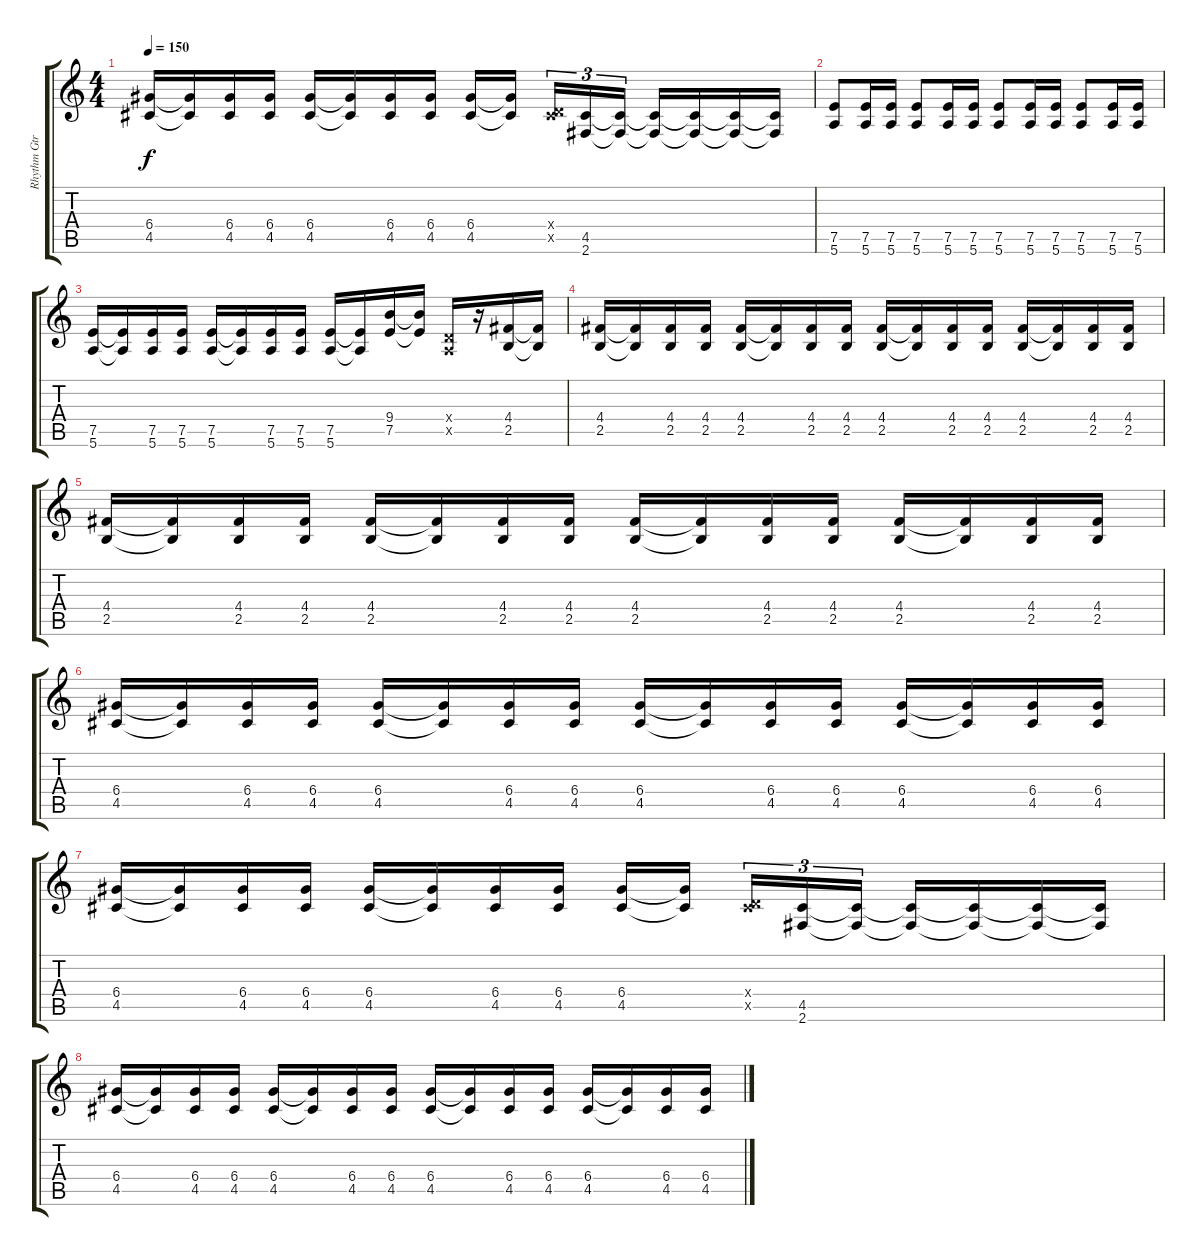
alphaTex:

\track ("Rhythm Gtr" "Rhythm Gtr") {instrument overdrivenguitar}
\staff {score tabs}
\tuning (E4 B3 G3 D3 A2 E2) {hide}
\ts (4 4)
\tempo 150
\clef g2
\ks c
(6.4 4.5).16{dy f} (6.4{t} 4.5{t}).16 (6.4 4.5).16 (6.4 4.5).16 (6.4 4.5).16 (6.4{t} 4.5{t}).16 (6.4 4.5).16 (6.4 4.5).16 (6.4 4.5).16 (6.4{t} 4.5{t}).16{beam splitsecondary} (0.4{x} 4.5{x}).16{tu (3 2)} (4.5 2.6).16{tu (3 2)} (4.5{t} 2.6{t}).16{tu (3 2)} (4.5{t} 2.6{t}).16 (4.5{t} 2.6{t}).16 (4.5{t} 2.6{t}).16 (4.5{t} 2.6{t}).16 |
(7.5 5.6).8 (7.5 5.6).16 (7.5 5.6).16 (7.5 5.6).8 (7.5 5.6).16 (7.5 5.6).16 (7.5 5.6).8 (7.5 5.6).16 (7.5 5.6).16 (7.5 5.6).8 (7.5 5.6).16 (7.5 5.6).16 |
(7.5 5.6).16 (7.5{t} 5.6{t}).16 (7.5 5.6).16 (7.5 5.6).16 (7.5 5.6).16 (7.5{t} 5.6{t}).16 (7.5 5.6).16 (7.5 5.6).16 (7.5 5.6).16 (7.5{t} 5.6{t}).16 (9.4 7.5).16 (9.4{t} 7.5{t}).16 (0.4{x} 0.5{x}).16 r.16 (4.4 2.5).16 (4.4{t} 2.5{t}).16 |
(4.4 2.5).16 (4.4{t} 2.5{t}).16 (4.4 2.5).16 (4.4 2.5).16 (4.4 2.5).16 (4.4{t} 2.5{t}).16 (4.4 2.5).16 (4.4 2.5).16 (4.4 2.5).16 (4.4{t} 2.5{t}).16 (4.4 2.5).16 (4.4 2.5).16 (4.4 2.5).16 (4.4{t} 2.5{t}).16 (4.4 2.5).16 (4.4 2.5).16 |
(4.4 2.5).16 (4.4{t} 2.5{t}).16 (4.4 2.5).16 (4.4 2.5).16 (4.4 2.5).16 (4.4{t} 2.5{t}).16 (4.4 2.5).16 (4.4 2.5).16 (4.4 2.5).16 (4.4{t} 2.5{t}).16 (4.4 2.5).16 (4.4 2.5).16 (4.4 2.5).16 (4.4{t} 2.5{t}).16 (4.4 2.5).16 (4.4 2.5).16 |
(6.4 4.5).16 (6.4{t} 4.5{t}).16 (6.4 4.5).16 (6.4 4.5).16 (6.4 4.5).16 (6.4{t} 4.5{t}).16 (6.4 4.5).16 (6.4 4.5).16 (6.4 4.5).16 (6.4{t} 4.5{t}).16 (6.4 4.5).16 (6.4 4.5).16 (6.4 4.5).16 (6.4{t} 4.5{t}).16 (6.4 4.5).16 (6.4 4.5).16 |
(6.4 4.5).16 (6.4{t} 4.5{t}).16 (6.4 4.5).16 (6.4 4.5).16 (6.4 4.5).16 (6.4{t} 4.5{t}).16 (6.4 4.5).16 (6.4 4.5).16 (6.4 4.5).16 (6.4{t} 4.5{t}).16{beam splitsecondary} (0.4{x} 4.5{x}).16{tu (3 2)} (4.5 2.6).16{tu (3 2)} (4.5{t} 2.6{t}).16{tu (3 2)} (4.5{t} 2.6{t}).16 (4.5{t} 2.6{t}).16 (4.5{t} 2.6{t}).16 (4.5{t} 2.6{t}).16 |
(6.4 4.5).16 (6.4{t} 4.5{t}).16 (6.4 4.5).16 (6.4 4.5).16 (6.4 4.5).16 (6.4{t} 4.5{t}).16 (6.4 4.5).16 (6.4 4.5).16 (6.4 4.5).16 (6.4{t} 4.5{t}).16 (6.4 4.5).16 (6.4 4.5).16 (6.4 4.5).16 (6.4{t} 4.5{t}).16 (6.4 4.5).16 (6.4 4.5).16
